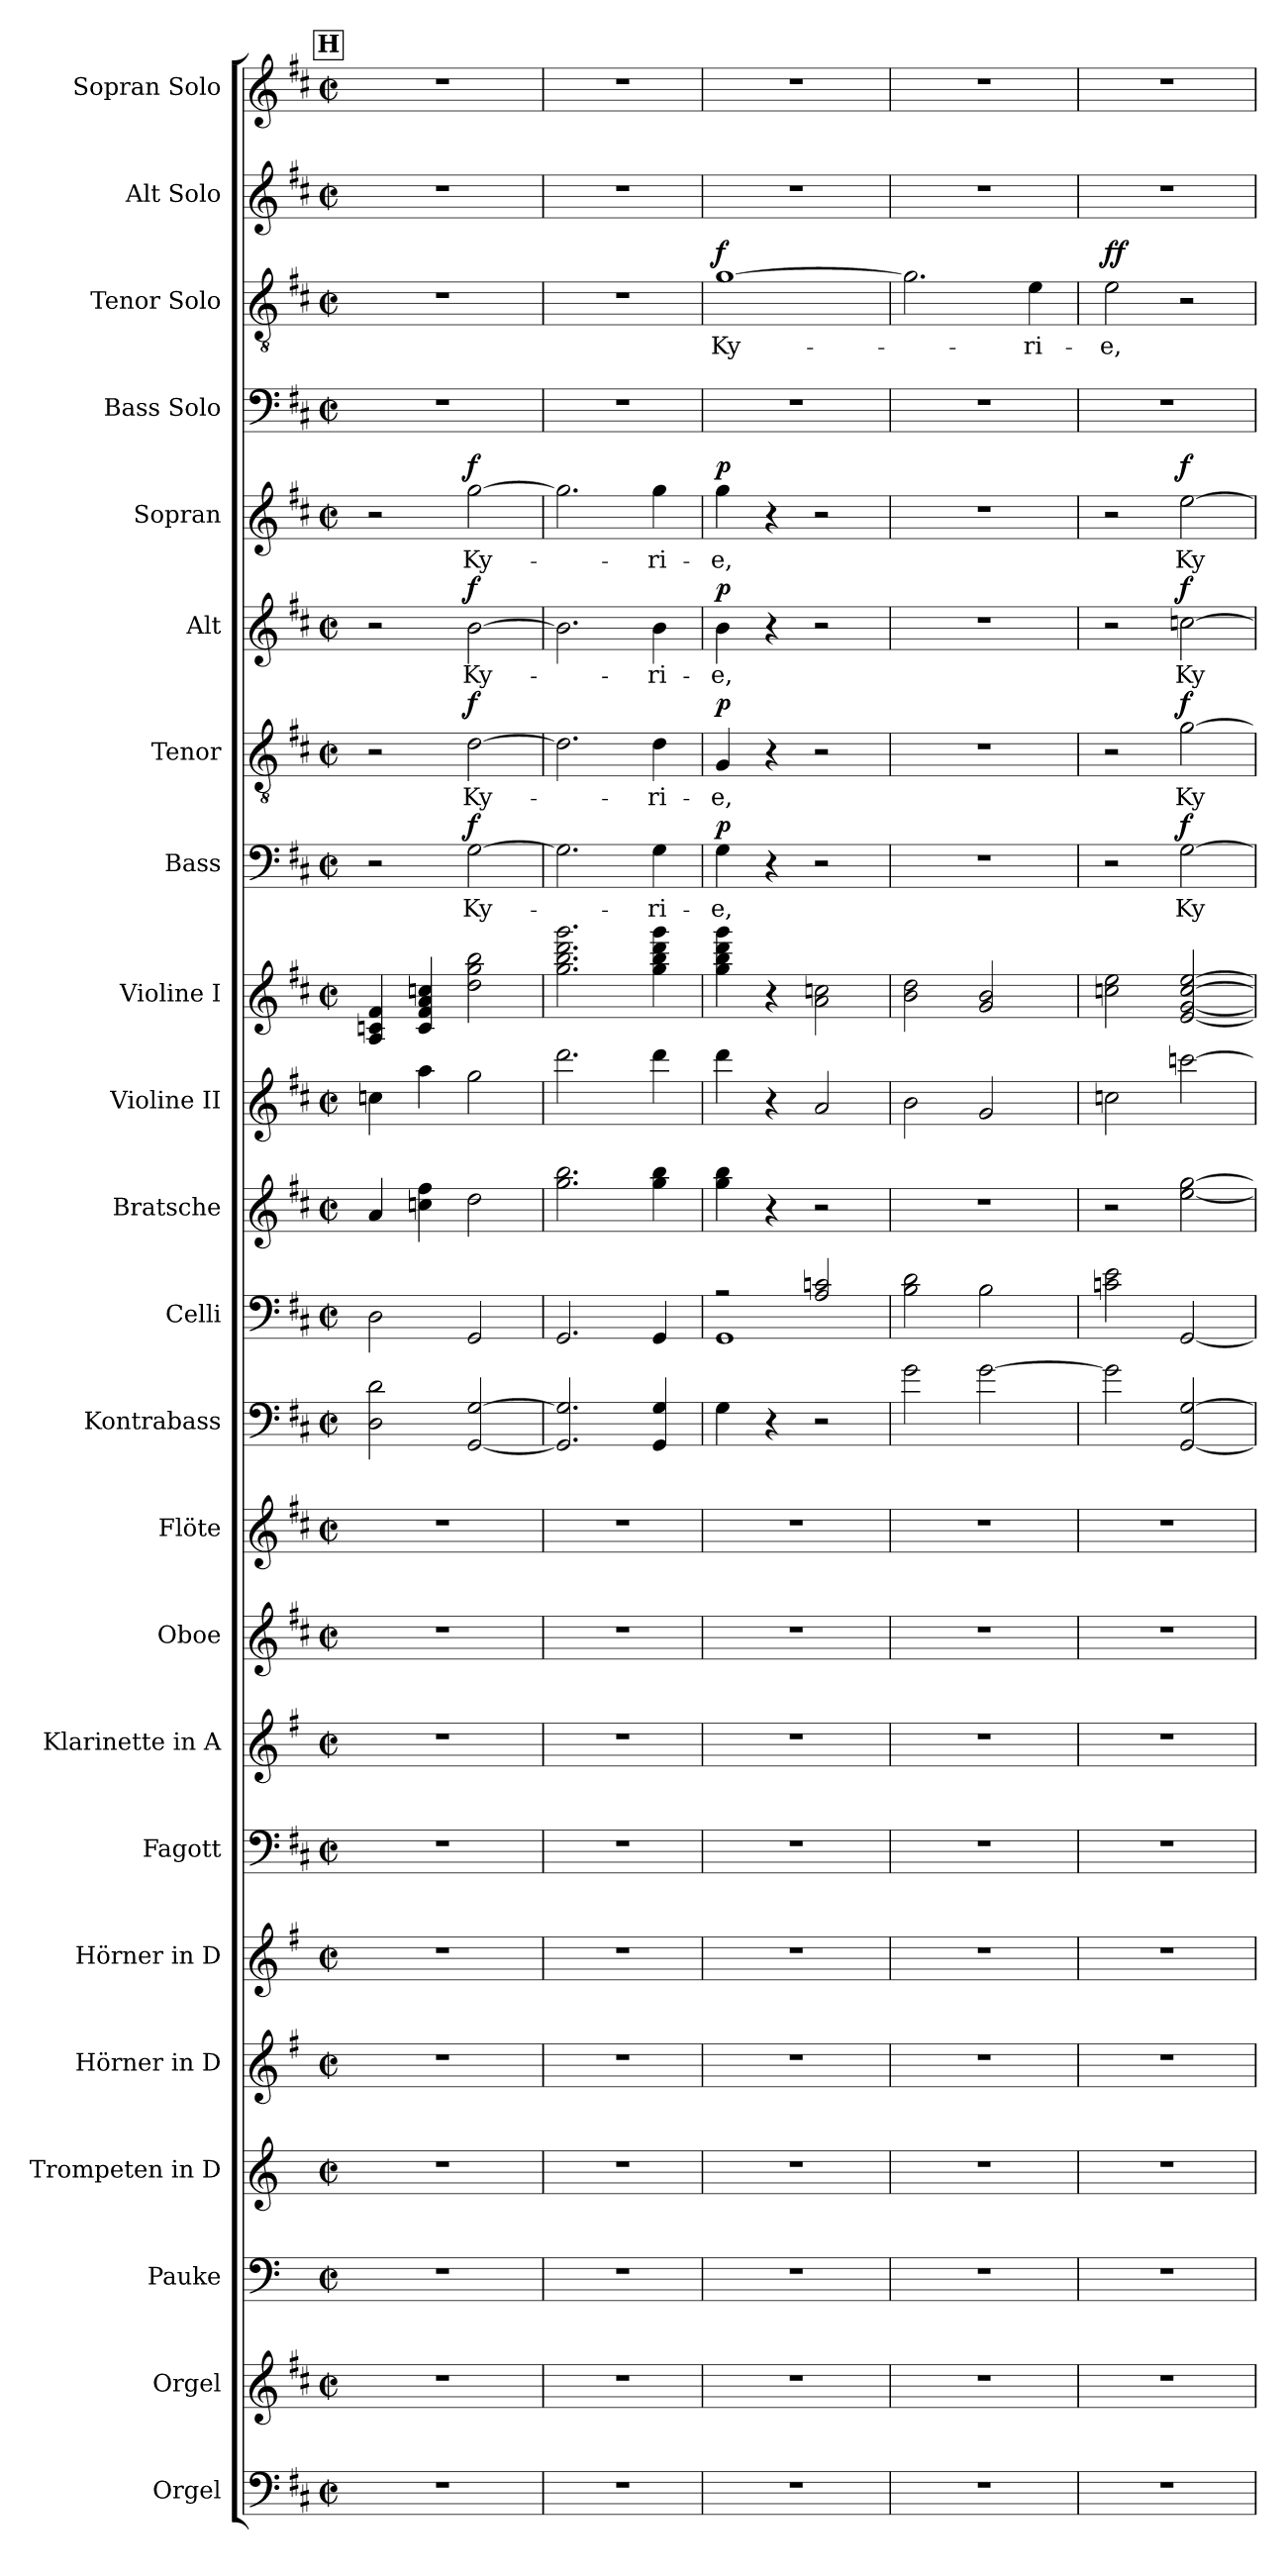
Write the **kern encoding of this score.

**kern	**kern	**kern	**kern	**kern	**kern	**kern	**kern	**kern	**kern	**kern	**kern	**kern	**kern	**kern	**kern	**text	**dynam	**kern	**text	**dynam	**kern	**text	**dynam	**kern	**text	**dynam	**kern	**kern	**text	**dynam	**kern	**kern
*part23	*part22	*part21	*part20	*part19	*part18	*part17	*part16	*part15	*part14	*part13	*part12	*part11	*part10	*part9	*part8	*part8	*part8	*part7	*part7	*part7	*part6	*part6	*part6	*part5	*part5	*part5	*part4	*part3	*part3	*part3	*part2	*part1
*staff23	*staff22	*staff21	*staff20	*staff19	*staff18	*staff17	*staff16	*staff15	*staff14	*staff13	*staff12	*staff11	*staff10	*staff9	*staff8	*staff8	*staff8	*staff7	*staff7	*staff7	*staff6	*staff6	*staff6	*staff5	*staff5	*staff5	*staff4	*staff3	*staff3	*staff3	*staff2	*staff1
*I"Orgel	*I"Orgel	*I"Pauke	*I"Trompeten in D	*I"Hörner in D	*I"Hörner in D	*I"Fagott	*I"Klarinette in A	*I"Oboe	*I"Flöte	*I"Kontrabass	*I"Celli	*I"Bratsche	*I"Violine II	*I"Violine I	*I"Bass	*	*	*I"Tenor	*	*	*I"Alt	*	*	*I"Sopran	*	*	*I"Bass Solo	*I"Tenor Solo	*	*	*I"Alt Solo	*I"Sopran Solo
*I'Org.	*I'Org.	*I'Pk.	*	*	*	*I'Fgt.	*	*I'Ob.	*I'Fl.	*I'Kb.	*I'Cl.	*I'Bra.	*I'VII.	*I'VI.	*I'B.	*	*	*I'T.	*	*	*I'A.	*	*	*I'S.	*	*	*I'B.S.	*I'T.S.	*	*	*I'A.S	*I'S.S.
*clefF4	*clefG2	*clefF4	*clefG2	*clefG2	*clefG2	*clefF4	*clefG2	*clefG2	*clefG2	*clefF4	*clefF4	*clefG2	*clefG2	*clefG2	*clefF4	*	*	*clefGv2	*	*	*clefG2	*	*	*clefG2	*	*	*clefF4	*clefGv2	*	*	*clefG2	*clefG2
*	*	*	*	*ITrd4c7	*ITrd4c7	*	*ITrd1c2	*	*	*ITrd7c12	*	*	*	*	*	*	*	*	*	*	*	*	*	*	*	*	*	*	*	*	*	*
*k[f#c#]	*k[f#c#]	*k[]	*k[]	*k[]	*k[]	*k[f#c#]	*k[b-]	*k[f#c#]	*k[f#c#]	*k[f#c#]	*k[f#c#]	*k[f#c#]	*k[f#c#]	*k[f#c#]	*k[f#c#]	*	*	*k[f#c#]	*	*	*k[f#c#]	*	*	*k[f#c#]	*	*	*k[f#c#]	*k[f#c#]	*	*	*k[f#c#]	*k[f#c#]
*M2/2	*M2/2	*M2/2	*M2/2	*M2/2	*M2/2	*M2/2	*M2/2	*M2/2	*M2/2	*M2/2	*M2/2	*M2/2	*M2/2	*M2/2	*M2/2	*	*	*M2/2	*	*	*M2/2	*	*	*M2/2	*	*	*M2/2	*M2/2	*	*	*M2/2	*M2/2
*met(c|)	*met(c|)	*met(c|)	*met(c|)	*met(c|)	*met(c|)	*met(c|)	*met(c|)	*met(c|)	*met(c|)	*met(c|)	*met(c|)	*met(c|)	*met(c|)	*met(c|)	*met(c|)	*	*	*met(c|)	*	*	*met(c|)	*	*	*met(c|)	*	*	*met(c|)	*met(c|)	*	*	*met(c|)	*met(c|)
!!LO:REH:place=s1:a:B:fs=14:t=H
=141	=141	=141	=141	=141	=141	=141	=141	=141	=141	=141	=141	=141	=141	=141	=141	=141	=141	=141	=141	=141	=141	=141	=141	=141	=141	=141	=141	=141	=141	=141	=141	=141
1r	1r	1r	1r	1r	1r	1r	1r	1r	1r	2DD\ 2D\	2D\	4a/	4ccn\	4A/ 4cn/ 4f#/	2r	.	.	2r	.	.	2r	.	.	2r	.	.	1r	1r	.	.	1r	1r
.	.	.	.	.	.	.	.	.	.	.	.	4ccn\ 4ff#\	4aa\	4c/ 4f#/ 4a/ 4ccn/	.	.	.	.	.	.	.	.	.	.	.	.	.	.	.	.	.	.
!	!	!	!	!	!	!	!	!	!	!	!	!	!	!	!	!LO:LY:b	!LO:DY:a	!	!LO:LY:b	!LO:DY:a	!	!LO:LY:b	!LO:DY:a	!	!LO:LY:b	!LO:DY:a	!	!	!	!	!	!
.	.	.	.	.	.	.	.	.	.	[2GGG/ [2GG/	2GG/	2dd\	2gg\	2dd\ 2gg\ 2bb\	[2G\	Ky-	f	[2d\	Ky-	f	[2b\	Ky-	f	[2gg\	Ky-	f	.	.	.	.	.	.
=142	=142	=142	=142	=142	=142	=142	=142	=142	=142	=142	=142	=142	=142	=142	=142	=142	=142	=142	=142	=142	=142	=142	=142	=142	=142	=142	=142	=142	=142	=142	=142	=142
1r	1r	1r	1r	1r	1r	1r	1r	1r	1r	2.GGG/] 2.GG/]	2.GG/	2.gg\ 2.bb\	2.ddd\	2.gg\ 2.bb\ 2.ddd\ 2.ggg\	2.G\]	.	.	2.d\]	.	.	2.b\]	.	.	2.gg\]	.	.	1r	1r	.	.	1r	1r
!	!	!	!	!	!	!	!	!	!	!	!	!	!	!	!	!LO:LY:b	!	!	!LO:LY:b	!	!	!LO:LY:b	!	!	!LO:LY:b	!	!	!	!	!	!	!
.	.	.	.	.	.	.	.	.	.	4GGG/ 4GG/	4GG/	4gg\ 4bb\	4ddd\	4gg\ 4bb\ 4ddd\ 4ggg\	4G\	-ri-	.	4d\	-ri-	.	4b\	-ri-	.	4gg\	-ri-	.	.	.	.	.	.	.
=143	=143	=143	=143	=143	=143	=143	=143	=143	=143	=143	=143	=143	=143	=143	=143	=143	=143	=143	=143	=143	=143	=143	=143	=143	=143	=143	=143	=143	=143	=143	=143	=143
*	*	*	*	*	*	*	*	*	*	*	*^	*	*	*	*	*	*	*	*	*	*	*	*	*	*	*	*	*	*	*	*	*
!	!	!	!	!	!	!	!	!	!	!	!	!	!	!	!	!	!LO:LY:b	!LO:DY:a	!	!LO:LY:b	!LO:DY:a	!	!LO:LY:b	!LO:DY:a	!	!LO:LY:b	!LO:DY:a	!	!	!LO:LY:b	!LO:DY:a	!	!
1r	1r	1r	1r	1r	1r	1r	1r	1r	1r	4GG\	2r	1GG	4gg\ 4bb\	4ddd\	4gg\ 4bb\ 4ddd\ 4ggg\	4G\	-e,	p	4G/	-e,	p	4b\	-e,	p	4gg\	-e,	p	1r	[1g	-Ky-	f	1r	1r
.	.	.	.	.	.	.	.	.	.	4r	.	.	4r	4r	4r	4r	.	.	4r	.	.	4r	.	.	4r	.	.	.	.	.	.	.	.
.	.	.	.	.	.	.	.	.	.	2r	2A/ 2cn/	.	2r	2a/	2a\ 2ccn\	2r	.	.	2r	.	.	2r	.	.	2r	.	.	.	.	.	.	.	.
*	*	*	*	*	*	*	*	*	*	*	*v	*v	*	*	*	*	*	*	*	*	*	*	*	*	*	*	*	*	*	*	*	*	*
=144	=144	=144	=144	=144	=144	=144	=144	=144	=144	=144	=144	=144	=144	=144	=144	=144	=144	=144	=144	=144	=144	=144	=144	=144	=144	=144	=144	=144	=144	=144	=144	=144
1r	1r	1r	1r	1r	1r	1r	1r	1r	1r	2G\	2B\ 2d\	1r	2b\	2b\ 2dd\	1r	.	.	1r	.	.	1r	.	.	1r	.	.	1r	2.g\]	.	.	1r	1r
.	.	.	.	.	.	.	.	.	.	[2G\	2B\	.	2g/	2g/ 2b/	.	.	.	.	.	.	.	.	.	.	.	.	.	.	.	.	.	.
!	!	!	!	!	!	!	!	!	!	!	!	!	!	!	!	!	!	!	!	!	!	!	!	!	!	!	!	!	!LO:LY:b	!	!	!
.	.	.	.	.	.	.	.	.	.	.	.	.	.	.	.	.	.	.	.	.	.	.	.	.	.	.	.	4e\	-ri-	.	.	.
=145	=145	=145	=145	=145	=145	=145	=145	=145	=145	=145	=145	=145	=145	=145	=145	=145	=145	=145	=145	=145	=145	=145	=145	=145	=145	=145	=145	=145	=145	=145	=145	=145
!	!	!	!	!	!	!	!	!	!	!	!	!	!	!	!	!	!	!	!	!	!	!	!	!	!	!	!	!	!LO:LY:b	!LO:DY:a	!	!
1r	1r	1r	1r	1r	1r	1r	1r	1r	1r	2G\]	2cn\ 2e\	2r	2ccn\	2ccn\ 2ee\	2r	.	.	2r	.	.	2r	.	.	2r	.	.	1r	2e\	-e,	ff	1r	1r
!	!	!	!	!	!	!	!	!	!	!	!	!	!	!	!	!LO:LY:b	!LO:DY:a	!	!LO:LY:b	!LO:DY:a	!	!LO:LY:b	!LO:DY:a	!	!LO:LY:b	!LO:DY:a	!	!	!	!	!	!
.	.	.	.	.	.	.	.	.	.	[2GGG/ [2GG/	[2GG/	[2ee\ [2gg\	[2cccn\	[2e/ [2g/ [2cc/ [2ee/	[2G\	Ky-	f	[2g\	Ky-	f	[2ccn\	Ky-	f	[2ee\	Ky-	f	.	2r	.	.	.	.
=	=	=	=	=	=	=	=	=	=	=	=	=	=	=	=	=	=	=	=	=	=	=	=	=	=	=	=	=	=	=	=	=
*-	*-	*-	*-	*-	*-	*-	*-	*-	*-	*-	*-	*-	*-	*-	*-	*-	*-	*-	*-	*-	*-	*-	*-	*-	*-	*-	*-	*-	*-	*-	*-	*-
